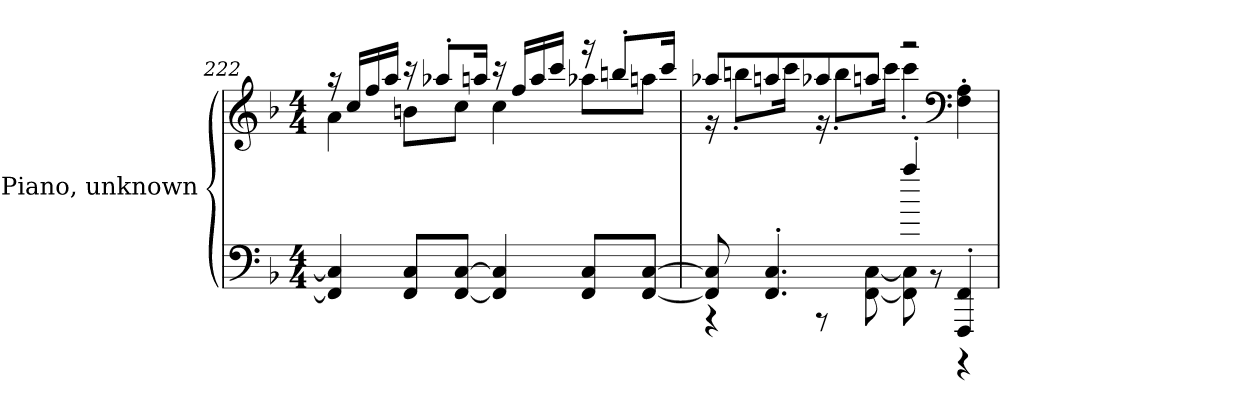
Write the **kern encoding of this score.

**kern	**kern
*part1	*part1
*staff2	*staff1
*I"Piano, unknown	*
*I'Pno.	*
*clefF4	*clefG2
*k[b-]	*k[b-]
*M4/4	*M4/4
=222	=222
*	*^
4FF/] 4C/]	16r	4a\
.	16cc/LL	.
.	16ff/	.
.	16aa/JJ	.
8FF/ 8C/L	16r	8bn\L
.	8aa-X'/L	.
[8FF/ [8C/J	.	8cc\J
.	16aan/Jk	.
4FF/] 4C/]	16r	4cc\
.	16ff/LL	.
.	16aa/	.
.	16ccc/JJ	.
8FF/ 8C/L	16r	8aa-X\L
.	8bbn'/L	.
[8FF/ [8C/J	.	8aan\J
.	16ccc/Jk	.
!!LO:LB:g=z	!!
=223	=223	=223
*^	*	*
8FF/] 8C/]	4r	8aa-X/L	16r
.	.	.	8bbn'\L
4.FF/' 4.C/'	.	8aan/	.
.	.	.	16ccc\Jk
.	8r	8aa-X/	16r
.	.	.	8bb'\L
.	[8FF\ [8C\	8aan/J	.
.	.	.	16ccc\Jk
4aa'/	8FF\] 8C\]	2r	4ccc'\
.	8r	.	.
*	*	*clefF4	*
4FFF/' 4FF/'	4r	.	4F\' 4A\'
*v	*v	*	*
*	*v	*v
=	=
*-	*-
